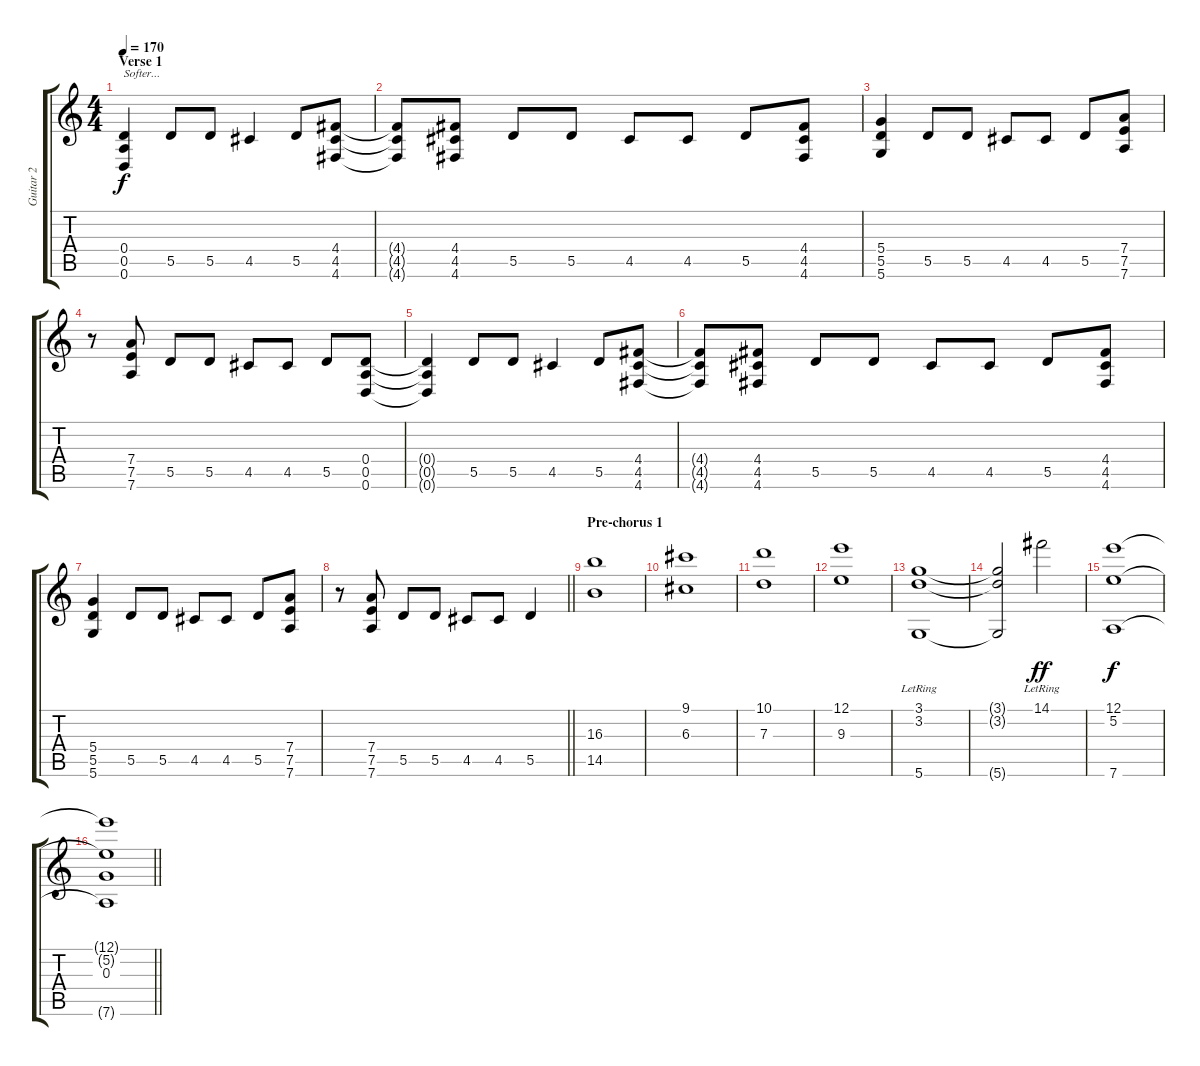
\track ("Guitar 2" "Guitar 2") {instrument overdrivenguitar}
\staff {score tabs}
\tuning (E4 B3 G3 D3 A2 D2) {hide}
\ts (4 4)
\section ("" "Verse 1")
\tempo 170
\clef g2
\ks c
(0.4 0.5 0.6).4{txt "Softer..." dy f volume 4} 5.5.8 5.5.8 4.5.4 5.5.8 (4.4 4.5 4.6).8 |
(4.4{t} 4.5{t} 4.6{t}).8 (4.4 4.5 4.6).8 5.5.8 5.5.8 4.5.8 4.5.8 5.5.8 (4.4 4.5 4.6).8 |
(5.4 5.5 5.6).4 5.5.8 5.5.8 4.5.8 4.5.8 5.5.8 (7.4 7.5 7.6).8 |
r.8 (7.4 7.5 7.6).8 5.5.8 5.5.8 4.5.8 4.5.8 5.5.8 (0.4 0.5 0.6).8 |
(0.4{t} 0.5{t} 0.6{t}).4 5.5.8 5.5.8 4.5.4 5.5.8 (4.4 4.5 4.6).8 |
(4.4{t} 4.5{t} 4.6{t}).8 (4.4 4.5 4.6).8 5.5.8 5.5.8 4.5.8 4.5.8 5.5.8 (4.4 4.5 4.6).8 |
(5.4 5.5 5.6).4 5.5.8 5.5.8 4.5.8 4.5.8 5.5.8 (7.4 7.5 7.6).8 |
\barLineRight lightlight
r.8 (7.4 7.5 7.6).8 5.5.8 5.5.8 4.5.8 4.5.8 5.5.4 |
\section ("" "Pre-chorus 1")
(16.3 14.5).1{volume 9 balance 8 instrument stringensemble1} |
(9.1 6.3).1 |
(10.1 7.3).1 |
(12.1 9.3).1 |
(3.1{lr} 3.2{lr} 5.6{lr}).1 |
(3.1{t} 3.2{t} 5.6{t}).2 14.1{lr}.2{dy ff} |
(12.1 5.2 7.6).1{dy f} |
\barLineRight lightlight
(12.1{t} 5.2{t} 0.3 7.6{t}).1
